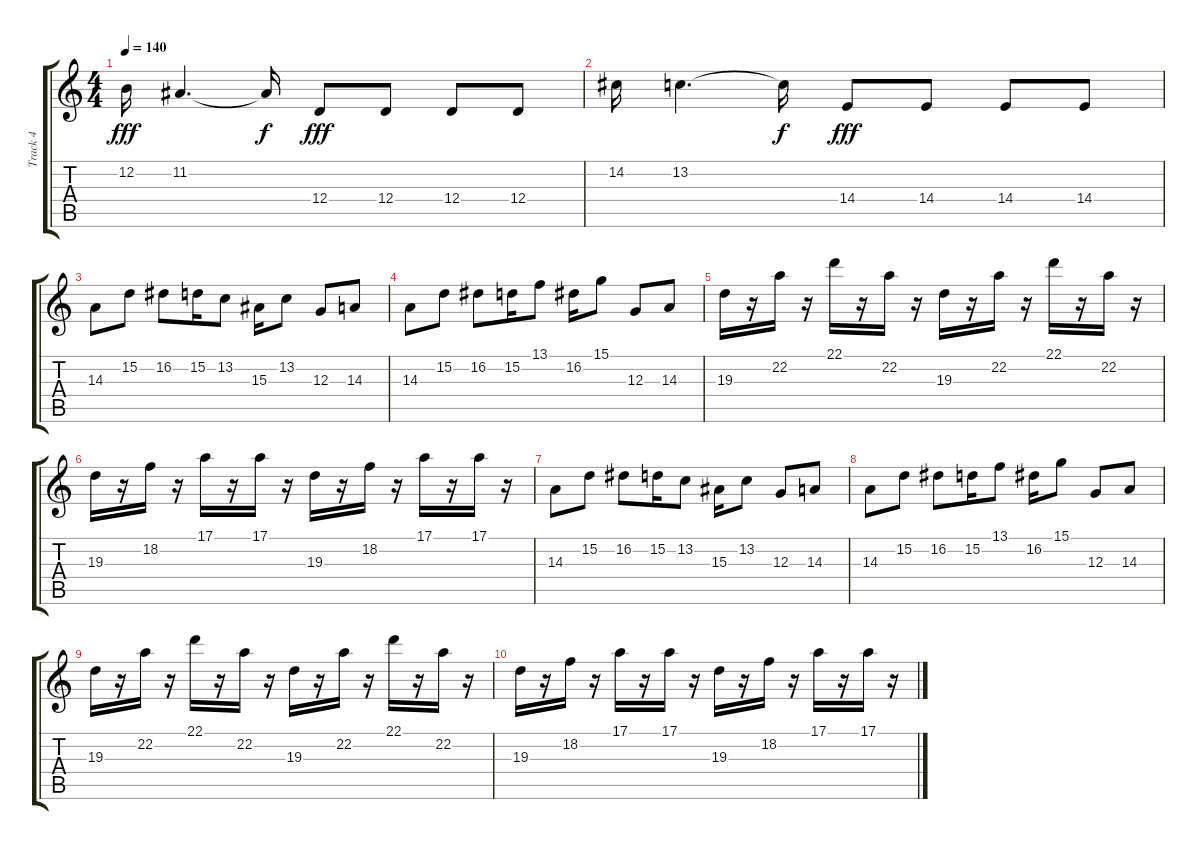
\track ("Track 4" "Track 4") {instrument stringensemble1}
\staff {score tabs}
\tuning (E4 B3 G3 D3 A2 E2) {hide}
\ts (4 4)
\tempo 140
\clef g2
\ks c
12.2.16{dy fff} 11.2.4{d} 11.2{t}.16{dy f} 12.4.8{dy fff} 12.4.8 12.4.8 12.4.8 |
14.2.16 13.2.4{d} 13.2{t}.16{dy f} 14.4.8{dy fff} 14.4.8 14.4.8 14.4.8 |
14.3.8 15.2.8 16.2.8 15.2.16 13.2.8 15.3.16 13.2.8 12.3.8 14.3.8 |
14.3.8 15.2.8 16.2.8 15.2.16 13.1.8 16.2.16 15.1.8 12.3.8 14.3.8 |
19.3.16 r.16 22.2.16 r.16 22.1.16 r.16 22.2.16 r.16 19.3.16 r.16 22.2.16 r.16 22.1.16 r.16 22.2.16 r.16 |
19.3.16 r.16 18.2.16 r.16 17.1.16 r.16 17.1.16 r.16 19.3.16 r.16 18.2.16 r.16 17.1.16 r.16 17.1.16 r.16 |
14.3.8 15.2.8 16.2.8 15.2.16 13.2.8 15.3.16 13.2.8 12.3.8 14.3.8 |
14.3.8 15.2.8 16.2.8 15.2.16 13.1.8 16.2.16 15.1.8 12.3.8 14.3.8 |
19.3.16 r.16 22.2.16 r.16 22.1.16 r.16 22.2.16 r.16 19.3.16 r.16 22.2.16 r.16 22.1.16 r.16 22.2.16 r.16 |
19.3.16 r.16 18.2.16 r.16 17.1.16 r.16 17.1.16 r.16 19.3.16 r.16 18.2.16 r.16 17.1.16 r.16 17.1.16 r.16
